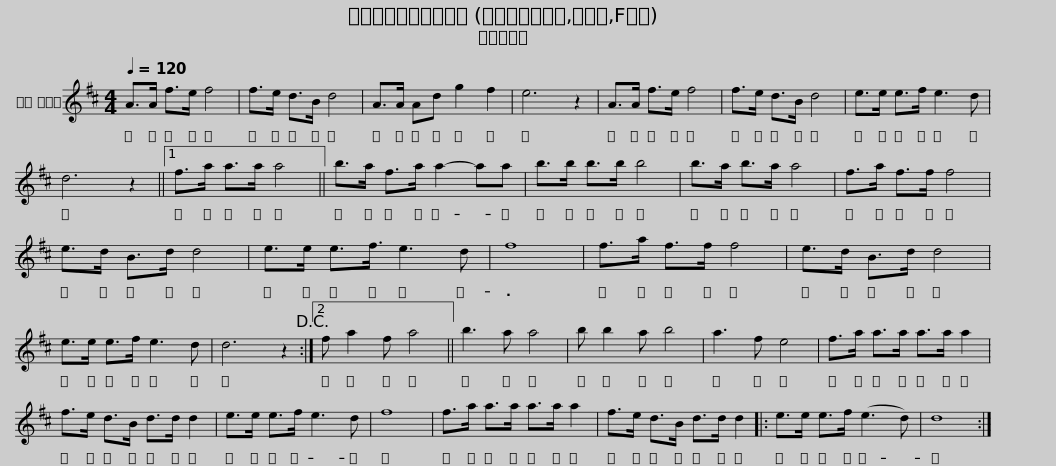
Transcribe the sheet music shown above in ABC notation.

X:1
L:1/8
Q:1/4=120
M:4/4
I:linebreak $
K:none
V:1 treble transpose=-9
V:1
[K:D] A>A f>e f4 | f>e d>B d4 | A>A Ad g2 f2 | e6 z2 |$ A>A f>e f4 | %5
 f>e d>B d4 | e>e e>f e3 d | d6 z2 ||1$ f>a a>a a4 || b>a f>a a2- aa | %10
 b>b b>b b4 | b>a b>a a4 |$ f>a f>f f4 | e>d B>d d4 | e>e e3/2f3/4 e3 d | %15
 f8 |$ f>a f>f f4 | e>d B>d d4 | e>e e>f e3 d | d6 z2!D.C.! :|2$ %20
 f a2 f a4 || b3 a a4 | b b2 a b4 | a3 f e4 |$ f>a a>a a>a a2 | %25
 f>e d>B d>d d2 | e>e e>f e3 d | f8 |$ f>a a>a a>a a2 | f>e d>B d>d d2 |: %30
 e>e e>f (e3 d) | d8 :| %32
